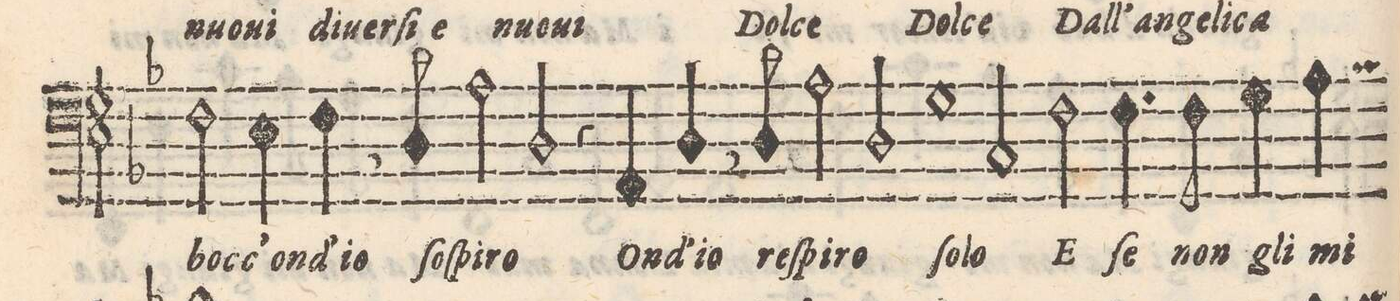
**kern	**text
*I"Basso	*
*clefF4	*
*k[b-]	*
*M2/1	*
2F\	boc-
4Eny\	-c'on-
=18-	=18-
4F\	-d'io
8r	.
8D/	ſoſ-
2A\	-pi-
2D/	-ro
4r	.
4AA/	On-
=19-	=19-
4D/	-d'io
8r	.
8D/	reſ-
2A\	-pi-
2D/	-ro
1G\	ſo-
=20-	=20-
2C/	-lo
2F\	E
4.F\	ſe
8F\	non
=21-	=21-
4G\	gli
4A\	mi
*-	*-
